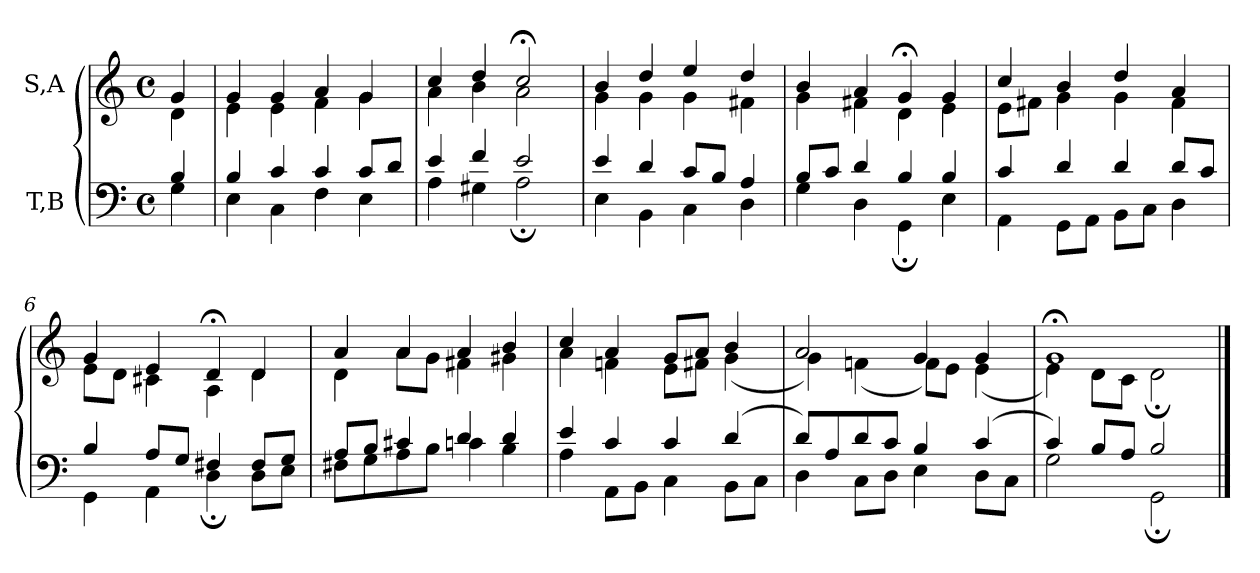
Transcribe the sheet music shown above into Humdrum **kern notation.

**kern	**kern
*part2	*part1
*staff2	*staff1
*I"T,B	*I"S,A
*clefF4	*clefG2
*k[]	*k[]
*M4/4	*M4/4
*met(c)	*met(c)
=	=
*^	*^
4B	4G	4g	4d
=1	=1	=1	=1
4B	4E	4g	4e
4c	4C	4g	4e
4c	4F	4a	4f
8cL	4E	4g	4g
8dJ	.	.	.
=2	=2	=2	=2
4e	4A	4cc	4a
4f	4G#X	4dd	4b
2e	2A;	2cc;<	2a
=3	=3	=3	=3
4e	4E	4b	4g
4d	4BB	4dd	4g
8cL	4C	4ee	4g
8BJ	.	.	.
4A	4D	4dd	4f#X
=4	=4	=4	=4
8BL	4G	4b	4g
8cJ	.	.	.
4d	4D	4a	4f#X
4B	4GG;	4g;<	4d
4B	4E	4g	4e
=5	=5	=5	=5
4c	4AA	4cc	8eL
.	.	.	8f#XJ
4d	8GGL	4b	4g
.	8AAJ	.	.
4d	8BBL	4dd	4g
.	8CJ	.	.
8dL	4D	4a	4f#
8cJ	.	.	.
=6	=6	=6	=6
4B	4GG	4g	8eL
.	.	.	8dJ
8AL	4AA	4e	4c#X
8GJ	.	.	.
4F#X	4D;	4d;<	4A
8F#L	8DL	4d	4d
8GJ	8EJ	.	.
=7	=7	=7	=7
8AL	8F#XL	4a	4d
8BJ	8G	.	.
4c#X	8A	4a	8aL
.	8BJ	.	8gJ
4d	4cn	4a	4f#X
4d	4B	4b	4g#X
=8	=8	=8	=8
4e	4A	4cc	4a
4c	8AAL	4a	4fn
.	8BBJ	.	.
4c	4C	8gL	8eL
.	.	8aJ	8f#XJ
(>4d	8BBL	4b	(<4g
.	8CJ	.	.
=9	=9	=9	=9
8dL)	4D	2a	4g)
8A	.	.	.
8d	8CL	.	(<4fn
8cJ	8DJ	.	.
4B	4E	4g	8fL)
.	.	.	8eJ
(>4c	8DL	4g	(<4e
.	8CJ	.	.
=10	=10	=10	=10
4c)	2G	1g;<	4e)
8BL	.	.	8dL
8AJ	.	.	8cJ
2B	2GG;	.	2d;
*v	*v	*	*
*	*v	*v
==	==
*-	*-
